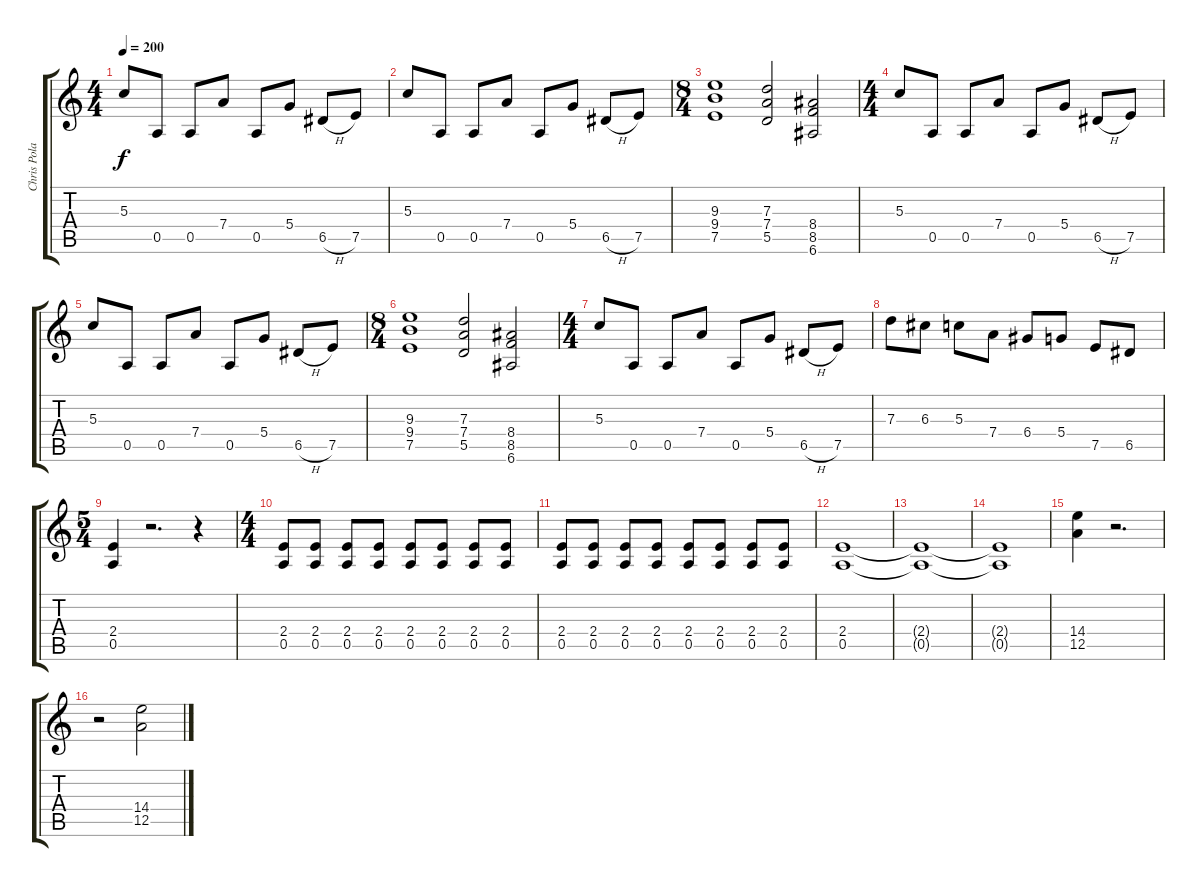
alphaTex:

\track ("Chris Poland" "Chris Pola") {instrument distortionguitar}
\staff {score tabs}
\tuning (E4 B3 G3 D3 A2 E2) {hide}
\ts (4 4)
\tempo 200
\clef g2
\ks c
5.3.8{dy f} 0.5.8 0.5.8 7.4.8 0.5.8 5.4.8 6.5{h}.8 7.5.8 |
5.3.8 0.5.8 0.5.8 7.4.8 0.5.8 5.4.8 6.5{h}.8 7.5.8 |
\ts (8 4)
(9.3 9.4 7.5).1 (7.3 7.4 5.5).2 (8.4 8.5 6.6).2 |
\ts (4 4)
5.3.8 0.5.8 0.5.8 7.4.8 0.5.8 5.4.8 6.5{h}.8 7.5.8 |
5.3.8 0.5.8 0.5.8 7.4.8 0.5.8 5.4.8 6.5{h}.8 7.5.8 |
\ts (8 4)
(9.3 9.4 7.5).1 (7.3 7.4 5.5).2 (8.4 8.5 6.6).2 |
\ts (4 4)
5.3.8 0.5.8 0.5.8 7.4.8 0.5.8 5.4.8 6.5{h}.8 7.5.8 |
7.3.8 6.3.8 5.3.8 7.4.8 6.4.8 5.4.8 7.5.8 6.5.8 |
\ts (5 4)
(2.4 0.5).4 r.2{d} r.4 |
\ts (4 4)
(2.4 0.5).8 (2.4 0.5).8 (2.4 0.5).8 (2.4 0.5).8 (2.4 0.5).8 (2.4 0.5).8 (2.4 0.5).8 (2.4 0.5).8 |
(2.4 0.5).8 (2.4 0.5).8 (2.4 0.5).8 (2.4 0.5).8 (2.4 0.5).8 (2.4 0.5).8 (2.4 0.5).8 (2.4 0.5).8 |
(2.4 0.5).1 |
(2.4{t} 0.5{t}).1 |
(2.4{t} 0.5{t}).1 |
(14.4 12.5).4 r.2{d} |
r.2 (14.4 12.5).2
